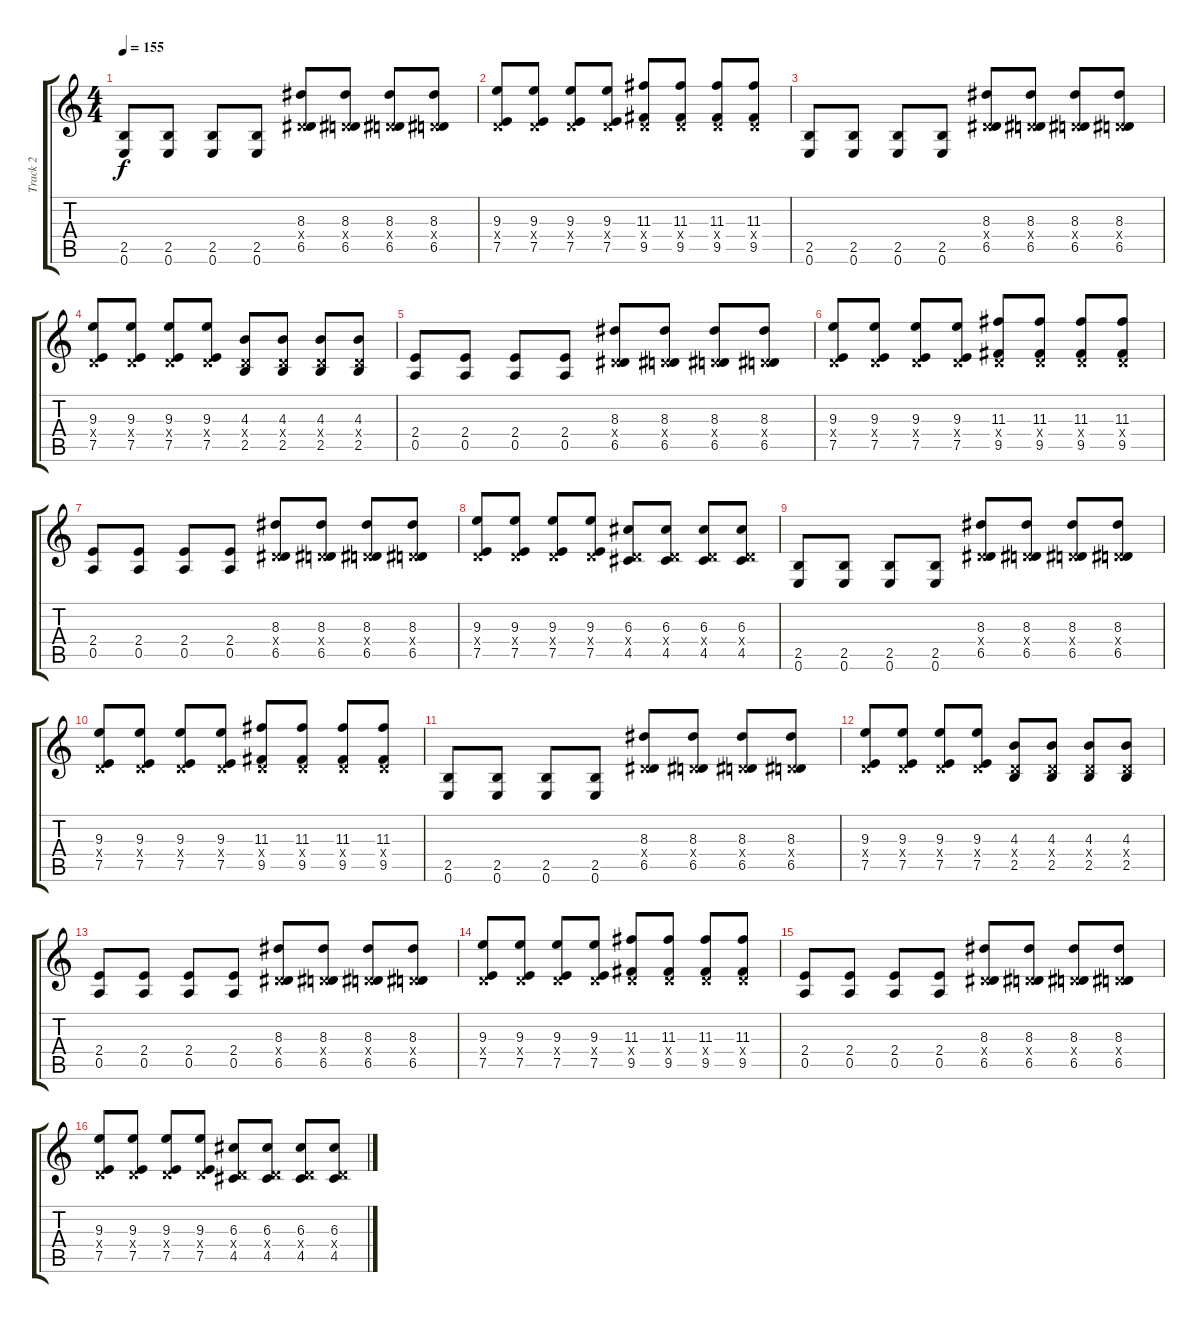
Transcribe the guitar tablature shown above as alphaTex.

\track ("Track 2" "Track 2") {instrument overdrivenguitar}
\staff {score tabs}
\tuning (E4 B3 G3 D3 A2 E2) {hide}
\ts (4 4)
\tempo 155
\clef g2
\ks c
(2.5 0.6).8{dy f} (2.5 0.6).8 (2.5 0.6).8 (2.5 0.6).8 (8.3 0.4{x} 6.5).8 (8.3 0.4{x} 6.5).8 (8.3 0.4{x} 6.5).8 (8.3 0.4{x} 6.5).8 |
(9.3 0.4{x} 7.5).8 (9.3 0.4{x} 7.5).8 (9.3 0.4{x} 7.5).8 (9.3 0.4{x} 7.5).8 (11.3 0.4{x} 9.5).8 (11.3 0.4{x} 9.5).8 (11.3 0.4{x} 9.5).8 (11.3 0.4{x} 9.5).8 |
(2.5 0.6).8 (2.5 0.6).8 (2.5 0.6).8 (2.5 0.6).8 (8.3 0.4{x} 6.5).8 (8.3 0.4{x} 6.5).8 (8.3 0.4{x} 6.5).8 (8.3 0.4{x} 6.5).8 |
(9.3 0.4{x} 7.5).8 (9.3 0.4{x} 7.5).8 (9.3 0.4{x} 7.5).8 (9.3 0.4{x} 7.5).8 (4.3 0.4{x} 2.5).8 (4.3 0.4{x} 2.5).8 (4.3 0.4{x} 2.5).8 (4.3 0.4{x} 2.5).8 |
(2.4 0.5).8 (2.4 0.5).8 (2.4 0.5).8 (2.4 0.5).8 (8.3 0.4{x} 6.5).8 (8.3 0.4{x} 6.5).8 (8.3 0.4{x} 6.5).8 (8.3 0.4{x} 6.5).8 |
(9.3 0.4{x} 7.5).8 (9.3 0.4{x} 7.5).8 (9.3 0.4{x} 7.5).8 (9.3 0.4{x} 7.5).8 (11.3 0.4{x} 9.5).8 (11.3 0.4{x} 9.5).8 (11.3 0.4{x} 9.5).8 (11.3 0.4{x} 9.5).8 |
(2.4 0.5).8 (2.4 0.5).8 (2.4 0.5).8 (2.4 0.5).8 (8.3 0.4{x} 6.5).8 (8.3 0.4{x} 6.5).8 (8.3 0.4{x} 6.5).8 (8.3 0.4{x} 6.5).8 |
(9.3 0.4{x} 7.5).8 (9.3 0.4{x} 7.5).8 (9.3 0.4{x} 7.5).8 (9.3 0.4{x} 7.5).8 (6.3 0.4{x} 4.5).8 (6.3 0.4{x} 4.5).8 (6.3 0.4{x} 4.5).8 (6.3 0.4{x} 4.5).8 |
(2.5 0.6).8 (2.5 0.6).8 (2.5 0.6).8 (2.5 0.6).8 (8.3 0.4{x} 6.5).8 (8.3 0.4{x} 6.5).8 (8.3 0.4{x} 6.5).8 (8.3 0.4{x} 6.5).8 |
(9.3 0.4{x} 7.5).8 (9.3 0.4{x} 7.5).8 (9.3 0.4{x} 7.5).8 (9.3 0.4{x} 7.5).8 (11.3 0.4{x} 9.5).8 (11.3 0.4{x} 9.5).8 (11.3 0.4{x} 9.5).8 (11.3 0.4{x} 9.5).8 |
(2.5 0.6).8 (2.5 0.6).8 (2.5 0.6).8 (2.5 0.6).8 (8.3 0.4{x} 6.5).8 (8.3 0.4{x} 6.5).8 (8.3 0.4{x} 6.5).8 (8.3 0.4{x} 6.5).8 |
(9.3 0.4{x} 7.5).8 (9.3 0.4{x} 7.5).8 (9.3 0.4{x} 7.5).8 (9.3 0.4{x} 7.5).8 (4.3 0.4{x} 2.5).8 (4.3 0.4{x} 2.5).8 (4.3 0.4{x} 2.5).8 (4.3 0.4{x} 2.5).8 |
(2.4 0.5).8 (2.4 0.5).8 (2.4 0.5).8 (2.4 0.5).8 (8.3 0.4{x} 6.5).8 (8.3 0.4{x} 6.5).8 (8.3 0.4{x} 6.5).8 (8.3 0.4{x} 6.5).8 |
(9.3 0.4{x} 7.5).8 (9.3 0.4{x} 7.5).8 (9.3 0.4{x} 7.5).8 (9.3 0.4{x} 7.5).8 (11.3 0.4{x} 9.5).8 (11.3 0.4{x} 9.5).8 (11.3 0.4{x} 9.5).8 (11.3 0.4{x} 9.5).8 |
(2.4 0.5).8 (2.4 0.5).8 (2.4 0.5).8 (2.4 0.5).8 (8.3 0.4{x} 6.5).8 (8.3 0.4{x} 6.5).8 (8.3 0.4{x} 6.5).8 (8.3 0.4{x} 6.5).8 |
(9.3 0.4{x} 7.5).8 (9.3 0.4{x} 7.5).8 (9.3 0.4{x} 7.5).8 (9.3 0.4{x} 7.5).8 (6.3 0.4{x} 4.5).8 (6.3 0.4{x} 4.5).8 (6.3 0.4{x} 4.5).8 (6.3 0.4{x} 4.5).8
